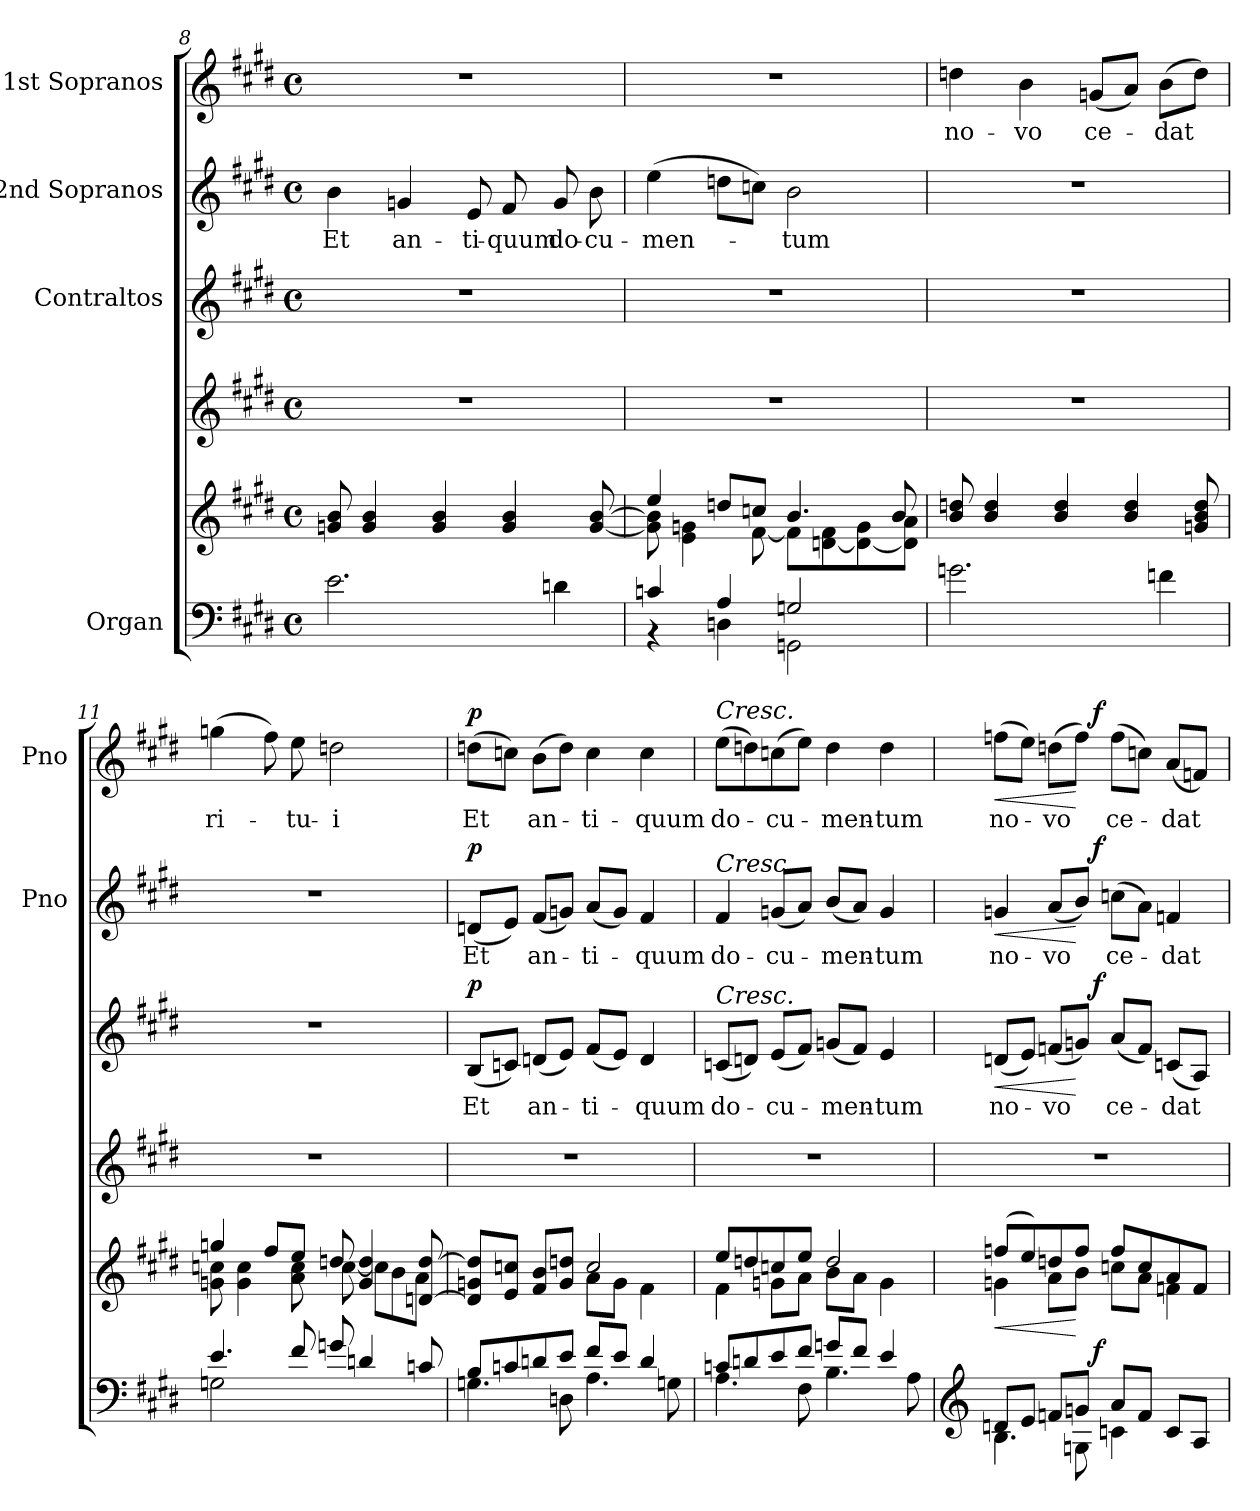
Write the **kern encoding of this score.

**kern	**kern	**dynam	**kern	**kern	**text	**dynam	**kern	**text	**dynam	**kern	**text	**dynam
*part5	*part5	*part5	*part4	*part3	*part3	*part3	*part2	*part2	*part2	*part1	*part1	*part1
*staff6	*staff5	*staff5/6	*staff4	*staff3	*staff3	*staff3	*staff2	*staff2	*staff2	*staff1	*staff1	*staff1
*I"Organ	*	*	*	*I"Contraltos	*	*	*I"2nd Sopranos	*	*	*I"1st Sopranos	*	*
*	*	*	*	*	*	*	*I'Pno	*	*	*I'Pno	*	*
!!LO:PB:g=z
*clefF4	*clefG2	*	*clefG2	*clefG2	*	*	*clefG2	*	*	*clefG2	*	*
*k[f#c#g#d#]	*k[f#c#g#d#]	*	*k[f#c#g#d#]	*k[f#c#g#d#]	*	*	*k[f#c#g#d#]	*	*	*k[f#c#g#d#]	*	*
*E:	*E:	*	*E:	*E:	*	*	*E:	*	*	*E:	*	*
*M4/4	*M4/4	*	*M4/4	*M4/4	*	*	*M4/4	*	*	*M4/4	*	*
*met(c)	*met(c)	*	*met(c)	*met(c)	*	*	*met(c)	*	*	*met(c)	*	*
=8	=8	=8	=8	=8	=8	=8	=8	=8	=8	=8	=8	=8
2.e\	8gn/ 8b/	.	1r	1r	.	.	4b\	Et	.	1r	.	.
.	4g/ 4b/	.	.	.	.	.	.	.	.	.	.	.
.	.	.	.	.	.	.	4gn/	an-	.	.	.	.
.	4g/ 4b/	.	.	.	.	.	.	.	.	.	.	.
.	.	.	.	.	.	.	8e/	-ti-	.	.	.	.
.	4g/ 4b/	.	.	.	.	.	8f#/	-quum	.	.	.	.
4dn\	.	.	.	.	.	.	8g/	do-	.	.	.	.
.	[8g/ [8b/	.	.	.	.	.	8b\	-cu-	.	.	.	.
=9	=9	=9	=9	=9	=9	=9	=9	=9	=9	=9	=9	=9
*^	*^	*	*	*	*	*	*	*	*	*	*	*
4cn/	4r	4ee/	8g\] 8b\]	.	1r	1r	.	.	(4ee\	-men-	.	1r	.	.
.	.	.	4e\ 4gn\	.	.	.	.	.	.	.	.	.	.	.
4A/	4Dn\	8ddn/L	.	.	.	.	.	.	8ddn\L	.	.	.	.	.
.	.	8ccn/J	[<8f#\	.	.	.	.	.	8ccn\J)	.	.	.	.	.
2Gn/	2GGn\	4.b/	8f#\L]	.	.	.	.	.	2b\	-tum	.	.	.	.
.	.	.	[<8dn\ 8f#\	.	.	.	.	.	.	.	.	.	.	.
.	.	.	8d\_ 8g\	.	.	.	.	.	.	.	.	.	.	.
.	.	8b/	8d\] 8a\J	.	.	.	.	.	.	.	.	.	.	.
*v	*v	*	*	*	*	*	*	*	*	*	*	*	*	*
*	*v	*v	*	*	*	*	*	*	*	*	*	*	*
=10	=10	=10	=10	=10	=10	=10	=10	=10	=10	=10	=10	=10
2.gn\	8b/ 8ddn/	.	1r	1r	.	.	1r	.	.	4ddn\	no-	.
.	4b/ 4dd/	.	.	.	.	.	.	.	.	.	.	.
.	.	.	.	.	.	.	.	.	.	4b\	-vo	.
.	4b/ 4dd/	.	.	.	.	.	.	.	.	.	.	.
.	.	.	.	.	.	.	.	.	.	(8gn/L	ce-	.
.	4b/ 4dd/	.	.	.	.	.	.	.	.	8a/J)	.	.
4fn\	.	.	.	.	.	.	.	.	.	(8b\L	-dat	.
.	8gn/ 8b/ 8dd/	.	.	.	.	.	.	.	.	8dd\J)	.	.
=11	=11	=11	=11	=11	=11	=11	=11	=11	=11	=11	=11	=11
*^	*^	*	*	*	*	*	*	*	*	*	*	*
4.e/	2Gn\	4ggn/	8gn\ 8ccn\	.	1r	1r	.	.	1r	.	.	(4ggn\	ri-	.
.	.	.	4g\ 4cc\	.	.	.	.	.	.	.	.	.	.	.
.	.	8ff#/L	.	.	.	.	.	.	.	.	.	8ff#\)	.	.
8f#/	.	8ee/J	8a\ 8cc\	.	.	.	.	.	.	.	.	8ee\	-tu-	.
8gn/	2ryy	8ddn/	[<8cc\	.	.	.	.	.	.	.	.	2ddn\	-i	.
4dn/	.	4g/ 4dd/	8cc\L]	.	.	.	.	.	.	.	.	.	.	.
.	.	.	8b\	.	.	.	.	.	.	.	.	.	.	.
8cn/	.	[<8dn/ [>8dd/	8a\J	.	.	.	.	.	.	.	.	.	.	.
!!LO:LB:g=z
=12	=12	=12	=12	=12	=12	=12	=12	=12	=12	=12	=12	=12	=12	=12
!	!	!	!	!	!	!	!	!LO:DY:a	!	!	!LO:DY:a	!	!	!LO:DY:a
8B/L	4.Gn\	8d/] 8gn/ 8dd/]L	2ryy	.	1r	(8B/L	Et	p	(8dn/L	Et	p	(8ddn\L	Et	p
8cn/	.	8e/ 8ccn/J	.	.	.	8cn/J)	.	.	8e/J)	.	.	8ccn\J)	.	.
8dn/	.	8f#/ 8b/L	.	.	.	(8dn/L	an-	.	(8f#/L	an-	.	(8b\L	an-	.
8e/J	8Dn\	8g/ 8ddn/J	.	.	.	8e/J)	.	.	8gn/J)	.	.	8dd\J)	.	.
8f#/L	4.A\	2cc/	8a\L	.	.	(8f#/L	-ti-	.	(8a/L	-ti-	.	4cc\	-ti-	.
8e/J	.	.	8g\J	.	.	8e/J)	.	.	8g/J)	.	.	.	.	.
4d/	.	.	4f#\	.	.	4d/	-quum	.	4f#/	-quum	.	4cc\	-quum	.
.	8Gn\	.	.	.	.	.	.	.	.	.	.	.	.	.
=13	=13	=13	=13	=13	=13	=13	=13	=13	=13	=13	=13	=13	=13	=13
!	!	!	!	!	!	!	!	!	!	!	!	!LO:TX:a:i:t=Cresc.	!	!
!	!	!	!	!	!	!	!	!	!LO:TX:a:i:t=Cresc.	!	!	!	!	!
!	!	!	!	!	!	!LO:TX:a:i:t=Cresc.	!	!	!	!	!	!	!	!
8cn/L	4.A\	8ee/L	4f#\	.	1r	(8cn/L	do-	.	4f#/	do-	.	(8ee\L	do-	.
8dn/	.	8ddn/	.	.	.	8dn/J)	.	.	.	.	.	8ddn\)	.	.
8e/	.	8ccn/	8gn\L	.	.	(8e/L	-cu-	.	(8gn/L	-cu-	.	(8ccn\	-cu-	.
8f#/J	8F#\	8ee/J	8a\J	.	.	8f#/J)	.	.	8a/J)	.	.	8ee\J)	.	.
8gn/L	4.B\	2dd/	8b\L	.	.	(8gn/L	-men-	.	(8b/L	-men-	.	4dd\	-men-	.
8f#/J	.	.	8a\J	.	.	8f#/J)	.	.	8a/J)	.	.	.	.	.
4e/	.	.	4g\	.	.	4e/	-tum	.	4g/	-tum	.	4dd\	-tum	.
.	8A\	.	.	.	.	.	.	.	.	.	.	.	.	.
*v	*v	*	*	*	*	*	*	*	*	*	*	*	*	*
=14	=14	=14	=14	=14	=14	=14	=14	=14	=14	=14	=14	=14	=14
*clefG2	*	*	*	*	*	*	*	*	*	*	*	*	*
*^	*	*	*	*	*	*	*	*	*	*	*	*	*
!	!	!	!	!LO:HP:b	!	!	!	!LO:HP:b	!	!	!LO:HP:b	!	!	!LO:HP:b
*	*^	*	*	*	*	*^	*	*	*^	*	*	*^	*	*
8dn/L	4.B\	4..ryy	(8ffn/L	4gn\	<	1r	(8dn/L	4..ryy	no-	<	4gn/	4..ryy	no-	<	(8ffn\L	4..ryy	no-	<
8e/J	.	.	8ee/)	.	.	.	8e/J)	.	.	.	.	.	.	.	8ee\J)	.	.	.
8fn/L	.	.	8ddn/	8a\L	.	.	(8fn/L	.	-vo	.	(8a/L	.	-vo	.	(8ddn\L	.	-vo	.
8gn/J	8Gn\	.	8ff/J	8b\J	[	.	8gn/J)	.	.	[	8b/J)	.	.	[	8ff\J)	.	.	[
!	!	!	!	!	!LO:DY:a=2	!	!	!	!	!LO:DY:a	!	!	!	!LO:DY:a	!	!	!	!LO:DY:a
.	.	2ryy	.	.	f	.	.	2ryy	.	f	.	2ryy	.	f	.	2ryy	.	f
8a/L	4cn\	.	8ff/L	8ccn\L	.	.	(8a/L	.	ce-	.	(8ccn\L	.	ce-	.	(8ff\L	.	ce-	.
8f/J	.	.	8cc/	8a\J	.	.	8f/J)	.	.	.	8a\J)	.	.	.	8ccn\J)	.	.	.
8c/L	4ryy	.	8a/	4fn\	.	.	(8cn/L	.	-dat	.	4fn/	.	-dat	.	(8a/L	.	-dat	.
8A/J	.	.	8f/J	.	.	.	8A/J)	.	.	.	.	.	.	.	8fn/J)	.	.	.
.	.	16ryy	.	.	.	.	.	16ryy	.	.	.	16ryy	.	.	.	16ryy	.	.
*v	*v	*v	*	*	*	*	*v	*v	*	*	*v	*v	*	*	*v	*v	*	*
*	*v	*v	*	*	*	*	*	*	*	*	*	*	*
=	=	=	=	=	=	=	=	=	=	=	=	=
*-	*-	*-	*-	*-	*-	*-	*-	*-	*-	*-	*-	*-
